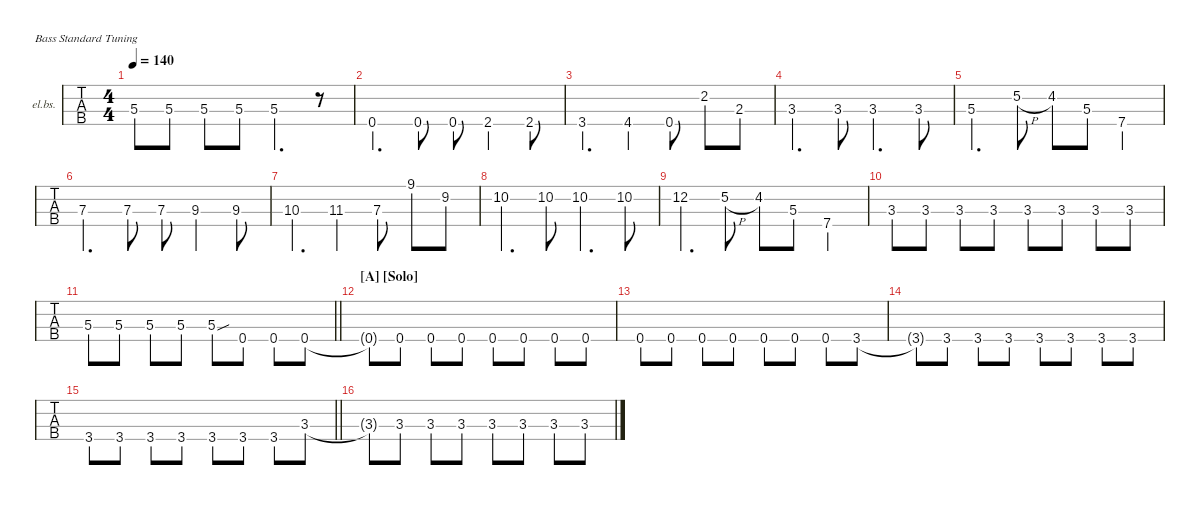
\defaultSystemsLayout 4
\hideDynamics
\bracketExtendMode nobrackets
\firstSystemTrackNameOrientation horizontal
\track ("Bass" "el.bs.") {instrument electricbasspick}
\staff {tabs}
\tuning (G2 D2 A1 E1)
\ts (4 4)
\tempo 140
\clef f4
\ks c
5.3.8{dy f} 5.3.8 5.3.8 5.3.8 5.3.4{d} r.8 |
0.4.4{d} 0.4.8 0.4.8 2.4{acc #}.4 2.4{acc #}.8 |
3.4.4{d} 4.4{acc #}.4 0.4.8 2.2.8 2.3.8 |
3.3.4{d} 3.3.8 3.3.4{d} 3.3.8 |
5.3.4{d} 5.2{h}.8 4.2{acc #}.8 5.3.8 7.4.4 |
7.3.4{d} 7.3.8 7.3.8 9.3{acc #}.4 9.3{acc #}.8 |
10.3.4{d} 11.3{acc #}.4 7.3.8 9.1.8 9.2.8 |
10.2.4{d} 10.2.8 10.2.4{d} 10.2.8 |
12.2.4{d} 5.2{h}.8 4.2{acc #}.8 5.3.8 7.4.4 |
3.3.8 3.3.8 3.3.8 3.3.8 3.3.8 3.3.8 3.3.8 3.3.8 |
\barLineRight lightlight
5.3.8 5.3.8 5.3.8 5.3.8 5.3{sou}.8 0.4.8 0.4.8 0.4.8 |
\section ("A" "[Solo]")
0.4{t}.8 0.4.8 0.4.8 0.4.8 0.4.8 0.4.8 0.4.8 0.4.8 |
0.4.8 0.4.8 0.4.8 0.4.8 0.4.8 0.4.8 0.4.8 3.4.8 |
3.4{t}.8 3.4.8 3.4.8 3.4.8 3.4.8 3.4.8 3.4.8 3.4.8 |
\barLineRight lightlight
3.4.8 3.4.8 3.4.8 3.4.8 3.4.8 3.4.8 3.4.8 3.3.8 |
3.3{t}.8 3.3.8 3.3.8 3.3.8 3.3.8 3.3.8 3.3.8 3.3.8
